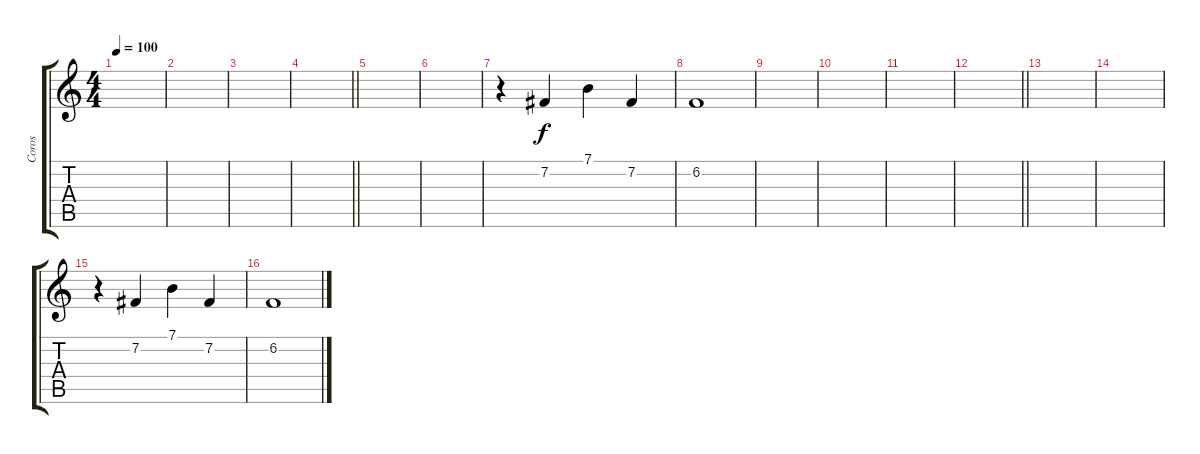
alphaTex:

\track ("Coros" "Coros") {instrument pad4choir}
\staff {score tabs}
\tuning (E4 B3 G3 D3 A2 E2) {hide}
\ts (4 4)
\tempo 100
\clef g2
\ks c
|
|
|
\barLineRight lightlight
|
|
|
r.4 7.2.4 7.1.4 7.2.4 |
6.2.1 |
|
|
|
\barLineRight lightlight
|
|
|
r.4 7.2.4 7.1.4 7.2.4 |
6.2.1
